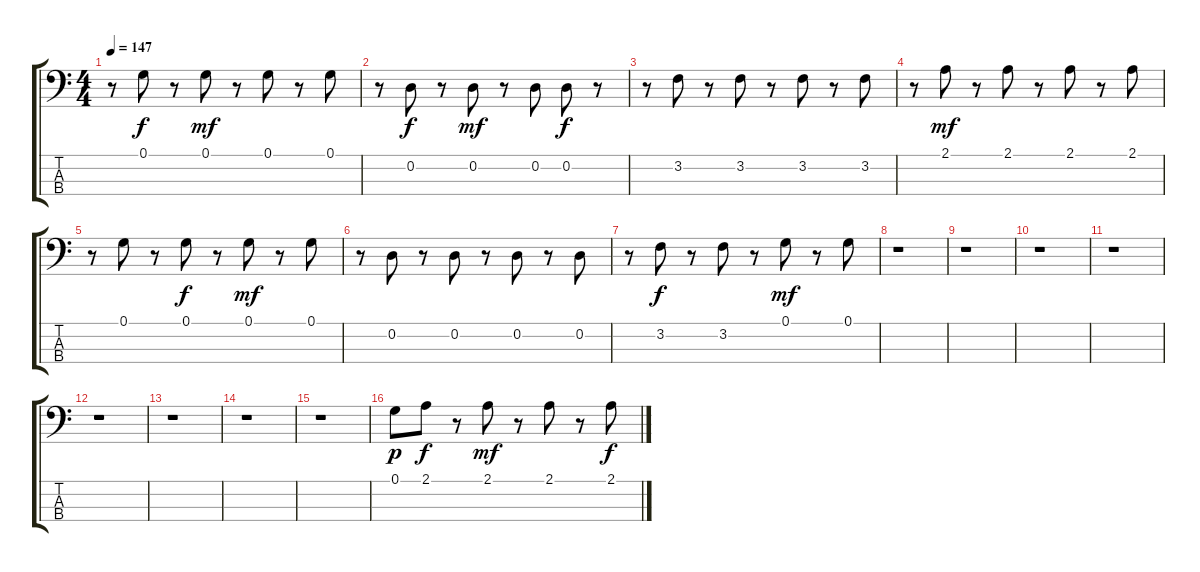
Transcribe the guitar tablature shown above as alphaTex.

\track "" {instrument synthbass1}
\staff {score tabs}
\tuning (G2 D2 A1 E1) {hide}
\ts (4 4)
\tempo 147
\clef f4
\ks c
r.8{dy f} 0.1.8 r.8 0.1.8{dy mf} r.8 0.1.8 r.8 0.1.8 |
r.8 0.2.8{dy f} r.8 0.2.8{dy mf} r.8 0.2.8 0.2.8{dy f} r.8 |
r.8 3.2.8 r.8 3.2.8 r.8 3.2.8 r.8 3.2.8 |
r.8 2.1.8{dy mf} r.8 2.1.8 r.8 2.1.8 r.8 2.1.8 |
r.8 0.1.8 r.8 0.1.8{dy f} r.8 0.1.8{dy mf} r.8 0.1.8 |
r.8 0.2.8 r.8 0.2.8 r.8 0.2.8 r.8 0.2.8 |
r.8 3.2.8{dy f} r.8 3.2.8 r.8 0.1.8{dy mf} r.8 0.1.8 |
r.1 |
r.1 |
r.1 |
r.1 |
r.1 |
r.1 |
r.1 |
r.1 |
0.1.8{dy p} 2.1.8{dy f} r.8 2.1.8{dy mf} r.8 2.1.8 r.8 2.1.8{dy f}
